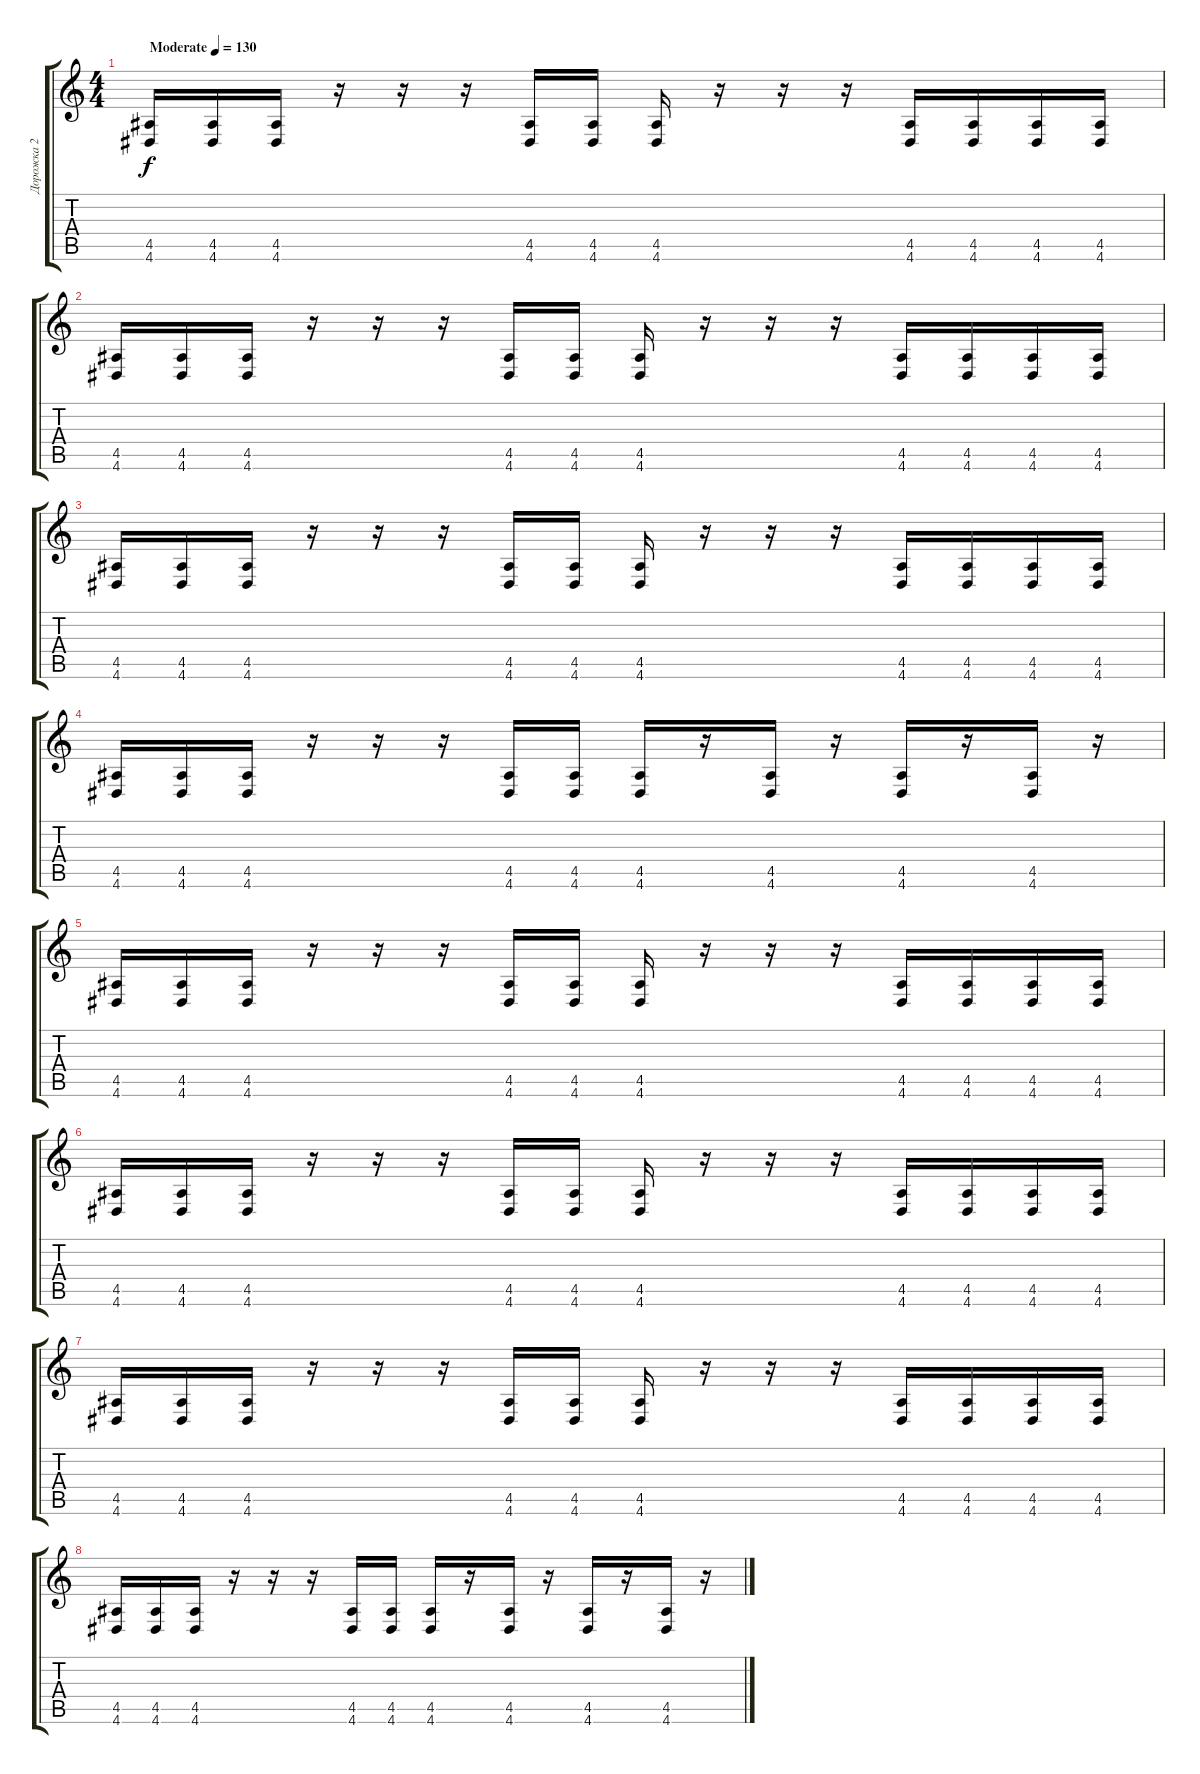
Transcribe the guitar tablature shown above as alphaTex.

\track ("Дорожка 2" "Дорожка 2") {instrument distortionguitar}
\staff {score tabs}
\tuning (Db4 Ab3 E3 B2 Gb2 B1) {hide}
\ts (4 4)
\tempo (130 "Moderate")
\clef g2
\ks c
(4.5 4.6).16{dy f instrument distortionguitar} (4.5 4.6).16 (4.5 4.6).16 r.16 r.16 r.16 (4.5 4.6).16 (4.5 4.6).16 (4.5 4.6).16 r.16 r.16 r.16 (4.5 4.6).16 (4.5 4.6).16 (4.5 4.6).16 (4.5 4.6).16 |
(4.5 4.6).16 (4.5 4.6).16 (4.5 4.6).16 r.16 r.16 r.16 (4.5 4.6).16 (4.5 4.6).16 (4.5 4.6).16 r.16 r.16 r.16 (4.5 4.6).16 (4.5 4.6).16 (4.5 4.6).16 (4.5 4.6).16 |
(4.5 4.6).16 (4.5 4.6).16 (4.5 4.6).16 r.16 r.16 r.16 (4.5 4.6).16 (4.5 4.6).16 (4.5 4.6).16 r.16 r.16 r.16 (4.5 4.6).16 (4.5 4.6).16 (4.5 4.6).16 (4.5 4.6).16 |
(4.5 4.6).16 (4.5 4.6).16 (4.5 4.6).16 r.16 r.16 r.16 (4.5 4.6).16 (4.5 4.6).16 (4.5 4.6).16 r.16 (4.5 4.6).16 r.16 (4.5 4.6).16 r.16 (4.5 4.6).16 r.16 |
(4.5 4.6).16 (4.5 4.6).16 (4.5 4.6).16 r.16 r.16 r.16 (4.5 4.6).16 (4.5 4.6).16 (4.5 4.6).16 r.16 r.16 r.16 (4.5 4.6).16 (4.5 4.6).16 (4.5 4.6).16 (4.5 4.6).16 |
(4.5 4.6).16 (4.5 4.6).16 (4.5 4.6).16 r.16 r.16 r.16 (4.5 4.6).16 (4.5 4.6).16 (4.5 4.6).16 r.16 r.16 r.16 (4.5 4.6).16 (4.5 4.6).16 (4.5 4.6).16 (4.5 4.6).16 |
(4.5 4.6).16 (4.5 4.6).16 (4.5 4.6).16 r.16 r.16 r.16 (4.5 4.6).16 (4.5 4.6).16 (4.5 4.6).16 r.16 r.16 r.16 (4.5 4.6).16 (4.5 4.6).16 (4.5 4.6).16 (4.5 4.6).16 |
(4.5 4.6).16 (4.5 4.6).16 (4.5 4.6).16 r.16 r.16 r.16 (4.5 4.6).16 (4.5 4.6).16 (4.5 4.6).16 r.16 (4.5 4.6).16 r.16 (4.5 4.6).16 r.16 (4.5 4.6).16 r.16
